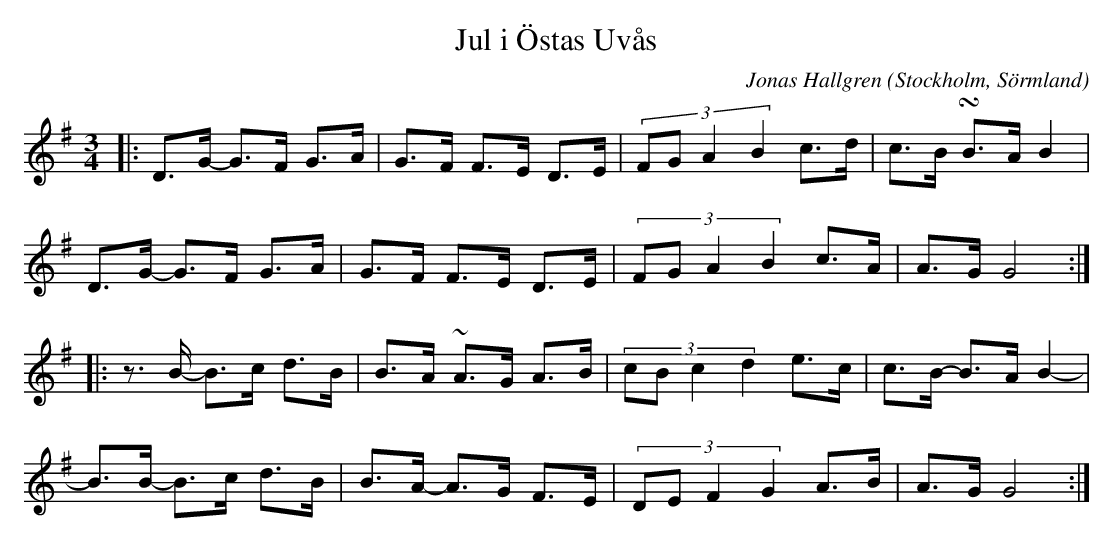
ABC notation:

X:1
T:Jul i Östas Uvås
C:Jonas Hallgren
O:Stockholm, Sörmland
M:3/4
L:1/16
K:G
|: D3G- G3F G3A | G3F F3E D3E | (3:2:4 F2G2A4B4 c3d| c3B !turn!B3A B4 |
   D3G- G3F G3A | G3F F3E D3E | (3:2:4 F2G2A4B4 c3A| A3G G8 :|
|: z3B- B3c d3B | B3A ~A3G A3B | (3:2:4 c2B2c4d4 e3c | c3B- B3A B4- |
   B3B- B3c d3B | B3A- A3G F3E | (3:2:4 D2E2F4G4 A3B | A3G G8 :|
